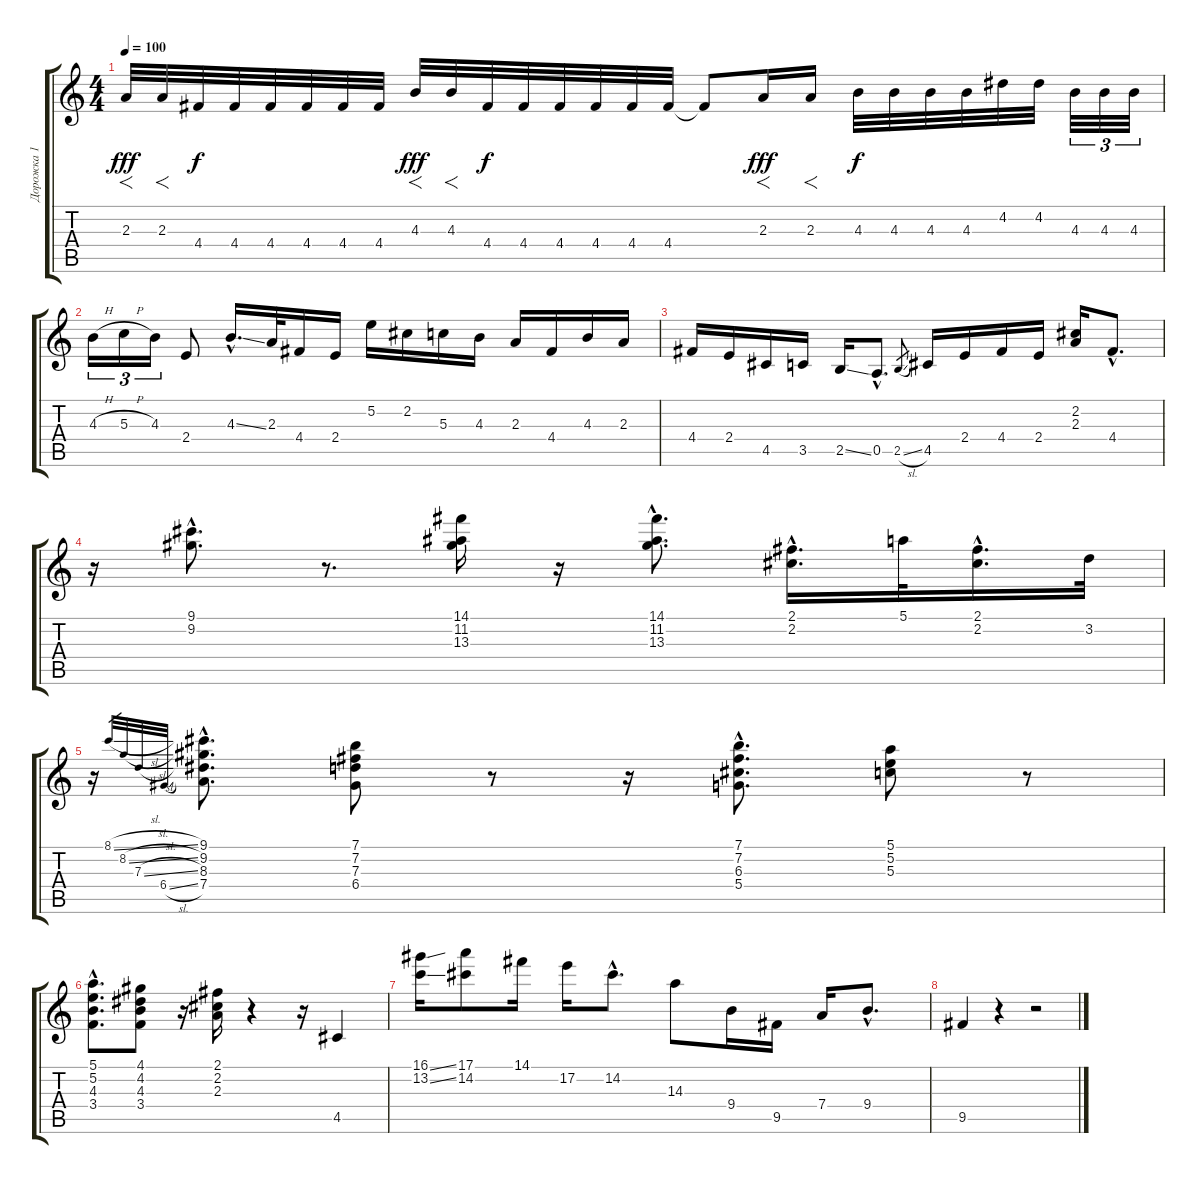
\track ("Дорожка 1" "Дорожка 1") {instrument acousticguitarnylon}
\staff {score tabs}
\tuning (E4 B3 G3 D3 A2 E2) {hide}
\ts (4 4)
\tempo 100
\clef g2
\ks c
2.3.32{f dy fff} 2.3.32{f} 4.4.32{dy f} 4.4.32 4.4.32 4.4.32 4.4.32 4.4.32 4.3.32{f dy fff} 4.3.32{f} 4.4.32{dy f} 4.4.32 4.4.32 4.4.32 4.4.32 4.4.32 4.4{t}.8 2.3.16{f dy fff} 2.3.16{f} 4.3.32{dy f} 4.3.32 4.3.32 4.3.32 4.2.32 4.2.32 4.3.32{tu (3 2)} 4.3.32{tu (3 2)} 4.3.32{tu (3 2)} |
4.3{h}.16{tu (3 2)} 5.3{h}.16{tu (3 2)} 4.3.16{tu (3 2)} 2.4.8 4.3{ss hac}.16{d} 2.3.32 4.4.16 2.4.16 5.2.16 2.2.16 5.3.16 4.3.16 2.3.16 4.4.16 4.3.16 2.3.16 |
4.4.16 2.4.16 4.5.16 3.5.16 2.5{ss}.16 0.5{hac}.8{d} 2.5{sl}.8{gr} 4.5.16 2.4.16 4.4.16 2.4.16 (2.2 2.3).16 4.4{hac}.8{d} |
r.16 (9.1{hac} 9.2{hac}).8{d} r.8{d} (14.1 11.2 13.3).16 r.16 (14.1{hac} 11.2{hac} 13.3{hac}).8{d} (2.1{hac} 2.2{hac}).16{d} 5.1.32 (2.1{hac} 2.2{hac}).16{d} 3.2.32 |
r.16 8.1{sl}.32{gr} 8.2{sl}.32{gr} 7.3{sl}.32{gr} 6.4{sl}.32{gr} (9.1{hac} 9.2{hac} 8.3{hac} 7.4{hac}).8{d} (7.1 7.2 7.3 6.4).8 r.8 r.16 (7.1{hac} 7.2{hac} 6.3{hac} 5.4{hac}).8{d} (5.1 5.2 5.3).8 r.8 |
(5.1{hac} 5.2{hac} 4.3{hac} 3.4{hac}).8{d} (4.1 4.2 4.3 3.4).8 r.16 (2.1 2.2 2.3).16 r.4 r.16 4.5.4 |
(16.1{ss} 13.2{ss}).16 (17.1 14.2).8 14.1.16 17.2.16 14.2{hac}.8{d} 14.3.8 9.4.16 9.5.16 7.4.16 9.4{hac}.8{d} |
9.5.4 r.4 r.2
